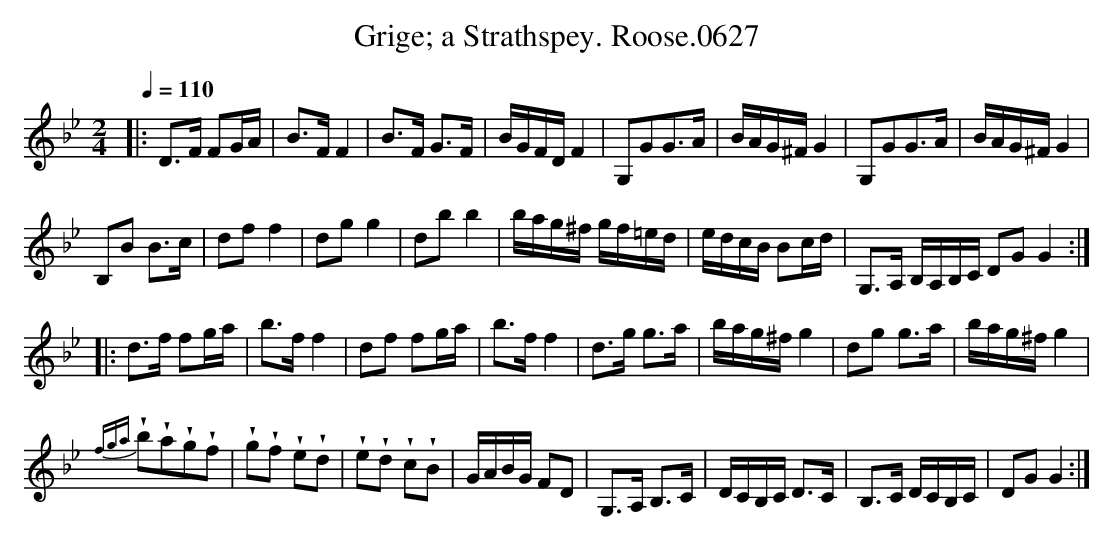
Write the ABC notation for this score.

X:1
T:Grige; a Strathspey. Roose.0627
M:2/4
L:1/8
U:w=!wedge!
Q:1/4=110
K:Gm
|:D>F FG/A/|B>F F2|B>F G>F|B/G/F/D/ F2|\\
G,GG>A|B/A/G/^F/ G2|G,GG>A|B/A/G/^F/ G2|
B,B B>c|df f2|dg g2|db b2|b/a/g/^f/ g/f/=e/d/|\\
e/d/c/B/ Bc/d/|G,>A, B,/A,/B,/C/ DG G2:|
|:d>f fg/a/|b>f f2|df fg/a/|b>f f2|\\
d>g g>a|b/a/g/^f/ g2|dg g>a|b/a/g/^f/ g2|
{fga}wbwawgwf|wgwf wewd|wewd wcwB|G/A/B/G/ FD|\\
G,>A, B,>C|D/C/B,/C/ D>C|B,>C D/C/B,/C/|DG G2:|
